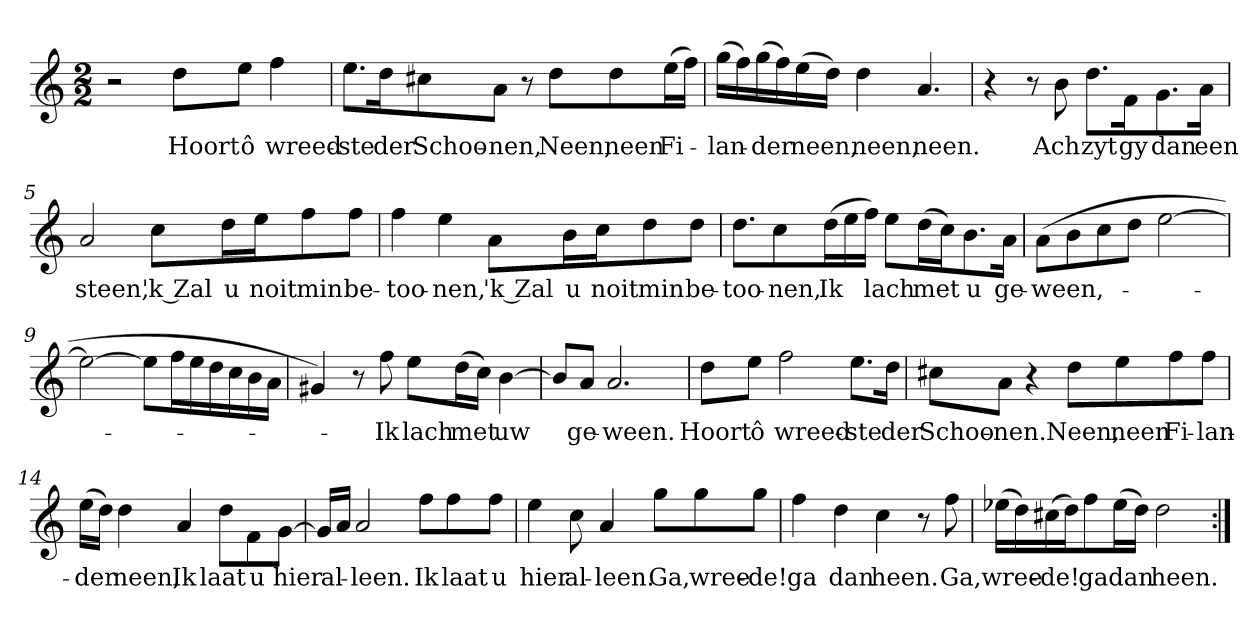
**kern	**text
*part1	*part1
*staff1	*staff1
*clefG2	*
*k[]	*
*D:dor	*
*M2/2	*
*MM120	*
=1	=1
2r	.
8dd\L	Hoort
8ee\J	ô
4ff	wreed-
=2	=2
8.ee\L	-ste
16dd\K	der
8cc#X\	Schoo-
8a\J	-nen,
8r	.
8dd\L	Neen,
8dd\	neen
(16ee\L	Fi-
16ff\JJ)	.
=3	=3
(16gg\LL	-lan-
16ff\)	.
(16gg\	-der
16ff\)	.
(16ee\	neen,
16dd\JJ)	.
4dd	neen,
4.a	neen.
=4	=4
4r	.
8r	.
8b	Ach
8.dd\L	zyt
16f\K	gy
8.g\	dan
16a\Jk	een
=5	=5
2a	steen,
8cc\L	'k Zal
16dd\L	u
16ee\J	noit
8ff\	min
8ff\J	be-
=6	=6
4ff	-too-
4ee	-nen,
8a\L	'k Zal
16b\L	u
16cc\J	noit
8dd\	min
8dd\J	be-
=7	=7
8.dd\L	-too-
8cc\	-nen,
(16dd\L	Ik
16ee\	.
16ff\JJ)	.
8ee\L	lach
(16dd\L	met
16cc\J)	.
8.b\	u
16a\Jk	ge-
=8	=8
(8a\L	-ween,-
8b\	.
8cc\	.
8dd\J	.
[2ee	.
=9	=9
2ee_	.
8ee\L]	.
16ff\L	.
16ee\	.
16dd\	.
16cc\	.
16b\	.
16a\JJ	.
=10	=10
4g#X)	.
8r	.
8ff	Ik
8ee\L	lach
(16dd\L	met
16cc\JJ)	.
[4b	uw
=11	=11
8b/L]	.
8a/J	ge-
2.a	-ween.
=12	=12
8dd\L	Hoort
8ee\J	ô
2ff	wreed-
8.ee\L	-ste
16dd\Jk	der
=13	=13
8cc#X\L	Schoo-
8a\J	-nen.
4r	.
8dd\L	Neen,
8ee\	neen
8ff\	Fi-
8ff\J	-lan-
=14	=14
(16ee\LL	-der
16dd\JJ)	.
4dd	neen,
4a	Ik
8dd\L	laat
8f\	u
[8g\J	hier
=15	=15
16g/LL]	.
16a/JJ	al-
2a	-leen.
8ff\L	Ik
8ff\	laat
8ff\J	u
=16	=16
4ee	hier
8cc	al-
4a	-leen.
8gg\L	Ga,
8gg\	wree-
8gg\J	-de!
=17	=17
4ff	ga
4dd	dan
4cc	heen.
8r	.
8ff	Ga,
=18	=18
(16ee-X\LL	wree-
16dd\)	.
(16cc#X\	-de!
16dd\J)	.
8ff\	ga
(16ee-\L	dan
16dd\JJ)	.
2dd	heen.
=:|!	=:|!
*-	*-
